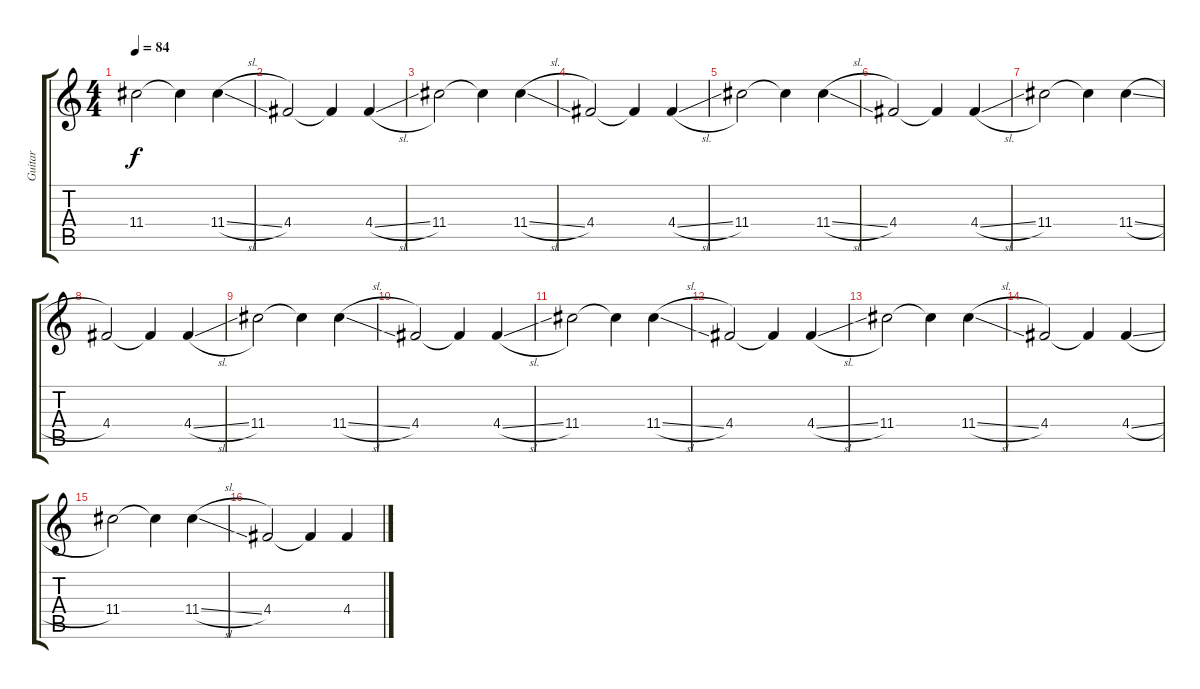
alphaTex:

\track ("Guitar" "Guitar") {solo instrument electricguitarjazz}
\staff {score tabs}
\tuning (E4 B3 G3 D3 A2 E2) {hide}
\ts (4 4)
\tempo 84
\clef g2
\ks c
11.4.2{dy f} 11.4{t}.4 11.4{sl}.4 |
4.4.2 4.4{t}.4 4.4{sl}.4 |
11.4.2 11.4{t}.4 11.4{sl}.4 |
4.4.2 4.4{t}.4 4.4{sl}.4 |
11.4.2 11.4{t}.4 11.4{sl}.4 |
4.4.2 4.4{t}.4 4.4{sl}.4 |
11.4.2 11.4{t}.4 11.4{sl}.4 |
4.4.2 4.4{t}.4 4.4{sl}.4 |
11.4.2 11.4{t}.4 11.4{sl}.4 |
4.4.2 4.4{t}.4 4.4{sl}.4 |
11.4.2 11.4{t}.4 11.4{sl}.4 |
4.4.2 4.4{t}.4 4.4{sl}.4 |
11.4.2 11.4{t}.4 11.4{sl}.4 |
4.4.2 4.4{t}.4 4.4{sl}.4 |
11.4.2 11.4{t}.4 11.4{sl}.4 |
4.4.2 4.4{t}.4 4.4{sl}.4
